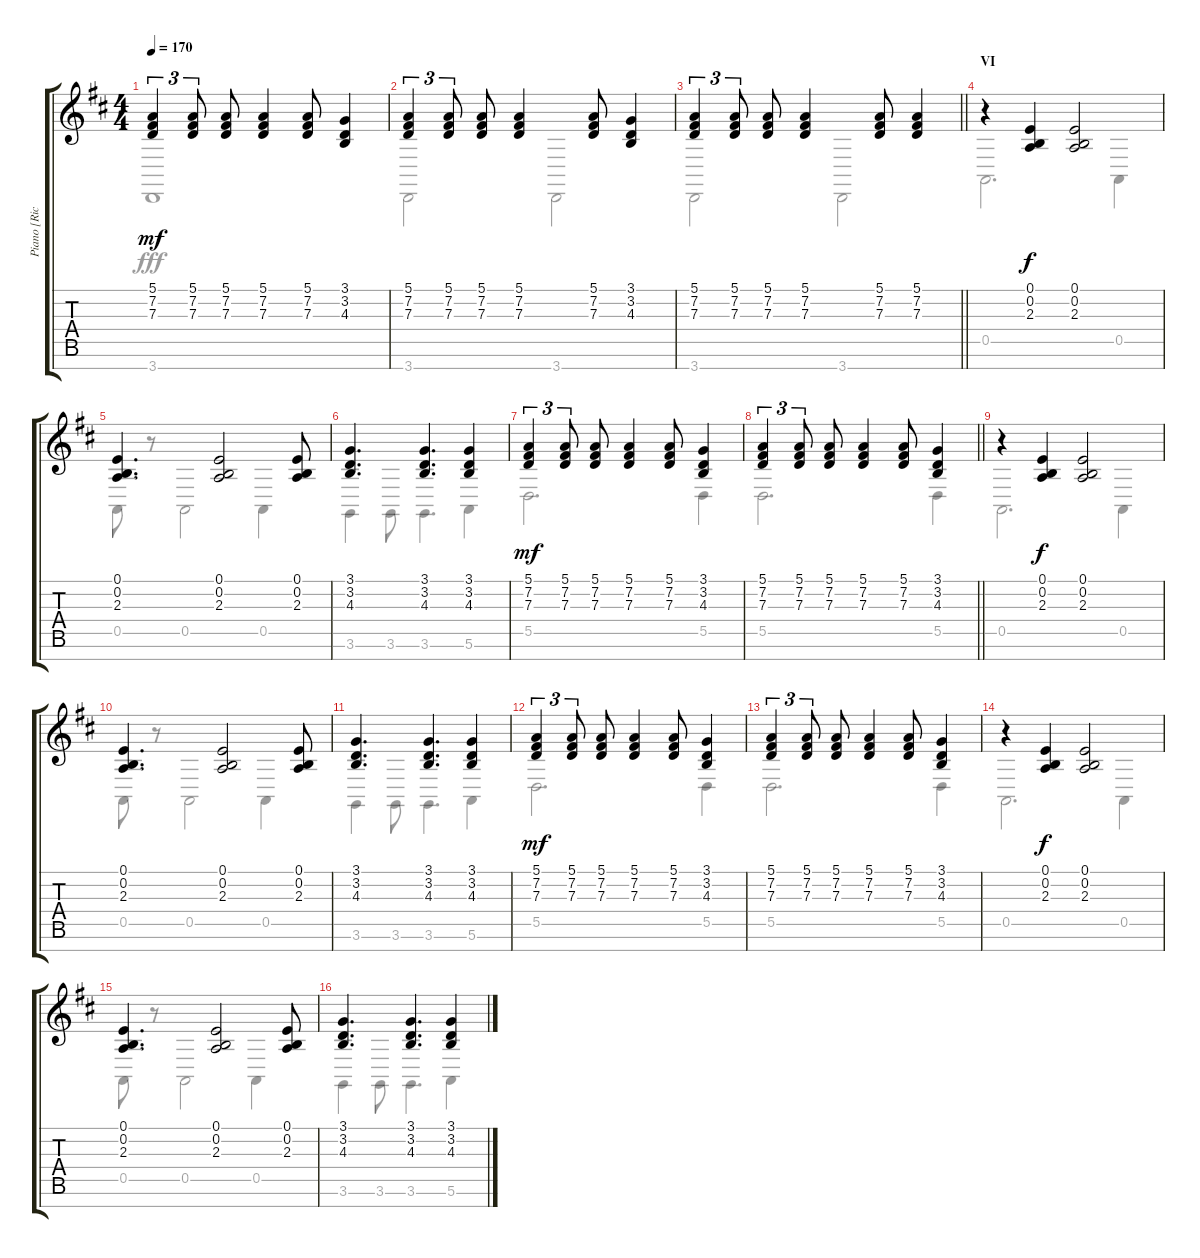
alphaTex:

\track ("Piano [Richard Wright]" "Piano [Ric") {instrument acousticgrandpiano}
\staff {score tabs}
\tuning (E4 B3 G3 D3 A2 E2 B1) {hide}
\voice
\ts (4 4)
\tempo 170
\clef g2
\ks d
(5.1 7.2 7.3).4{tu (3 2) dy mf} (5.1 7.2 7.3).8{tu (3 2)} (5.1 7.2 7.3).8 (5.1 7.2 7.3).4 (5.1 7.2 7.3).8 (3.1 3.2 4.3).4 |
(5.1 7.2 7.3).4{tu (3 2)} (5.1 7.2 7.3).8{tu (3 2)} (5.1 7.2 7.3).8 (5.1 7.2 7.3).4 (5.1 7.2 7.3).8 (3.1 3.2 4.3).4 |
\barLineRight lightlight
(5.1 7.2 7.3).4{tu (3 2)} (5.1 7.2 7.3).8{tu (3 2)} (5.1 7.2 7.3).8 (5.1 7.2 7.3).4 (5.1 7.2 7.3).8 (5.1 7.2 7.3).4 |
\section ("" "VI")
r.4 (0.1 0.2 2.3).4{dy f} (0.1 0.2 2.3).2 |
(0.1 0.2 2.3).4{d} (0.1 0.2 2.3).2 (0.1 0.2 2.3).8 |
(3.1 3.2 4.3).4{d} (3.1 3.2 4.3).4{d} (3.1 3.2 4.3).4 |
(5.1 7.2 7.3).4{tu (3 2) dy mf} (5.1 7.2 7.3).8{tu (3 2)} (5.1 7.2 7.3).8 (5.1 7.2 7.3).4 (5.1 7.2 7.3).8 (3.1 3.2 4.3).4 |
\barLineRight lightlight
(5.1 7.2 7.3).4{tu (3 2)} (5.1 7.2 7.3).8{tu (3 2)} (5.1 7.2 7.3).8 (5.1 7.2 7.3).4 (5.1 7.2 7.3).8 (3.1 3.2 4.3).4 |
r.4 (0.1 0.2 2.3).4{dy f} (0.1 0.2 2.3).2 |
(0.1 0.2 2.3).4{d} (0.1 0.2 2.3).2 (0.1 0.2 2.3).8 |
(3.1 3.2 4.3).4{d} (3.1 3.2 4.3).4{d} (3.1 3.2 4.3).4 |
(5.1 7.2 7.3).4{tu (3 2) dy mf} (5.1 7.2 7.3).8{tu (3 2)} (5.1 7.2 7.3).8 (5.1 7.2 7.3).4 (5.1 7.2 7.3).8 (3.1 3.2 4.3).4 |
(5.1 7.2 7.3).4{tu (3 2)} (5.1 7.2 7.3).8{tu (3 2)} (5.1 7.2 7.3).8 (5.1 7.2 7.3).4 (5.1 7.2 7.3).8 (3.1 3.2 4.3).4 |
r.4 (0.1 0.2 2.3).4{dy f} (0.1 0.2 2.3).2 |
(0.1 0.2 2.3).4{d} (0.1 0.2 2.3).2 (0.1 0.2 2.3).8 |
(3.1 3.2 4.3).4{d} (3.1 3.2 4.3).4{d} (3.1 3.2 4.3).4
\voice
\clef g2
\ottava regular
\simile none
\ks d
3.7.1{dy fff} |
3.7.2 3.7.2 |
\barLineRight lightlight
3.7.2 3.7.2 |
0.5.2{d} 0.5.4 |
0.5.8 r.8 0.5.2 0.5.4 |
3.6.4 3.6.8 3.6.4{d} 5.6.4 |
5.5.2{d} 5.5.4 |
\barLineRight lightlight
5.5.2{d} 5.5.4 |
0.5.2{d} 0.5.4 |
0.5.8 r.8 0.5.2 0.5.4 |
3.6.4 3.6.8 3.6.4{d} 5.6.4 |
5.5.2{d} 5.5.4 |
5.5.2{d} 5.5.4 |
0.5.2{d} 0.5.4 |
0.5.8 r.8 0.5.2 0.5.4 |
3.6.4 3.6.8 3.6.4{d} 5.6.4
